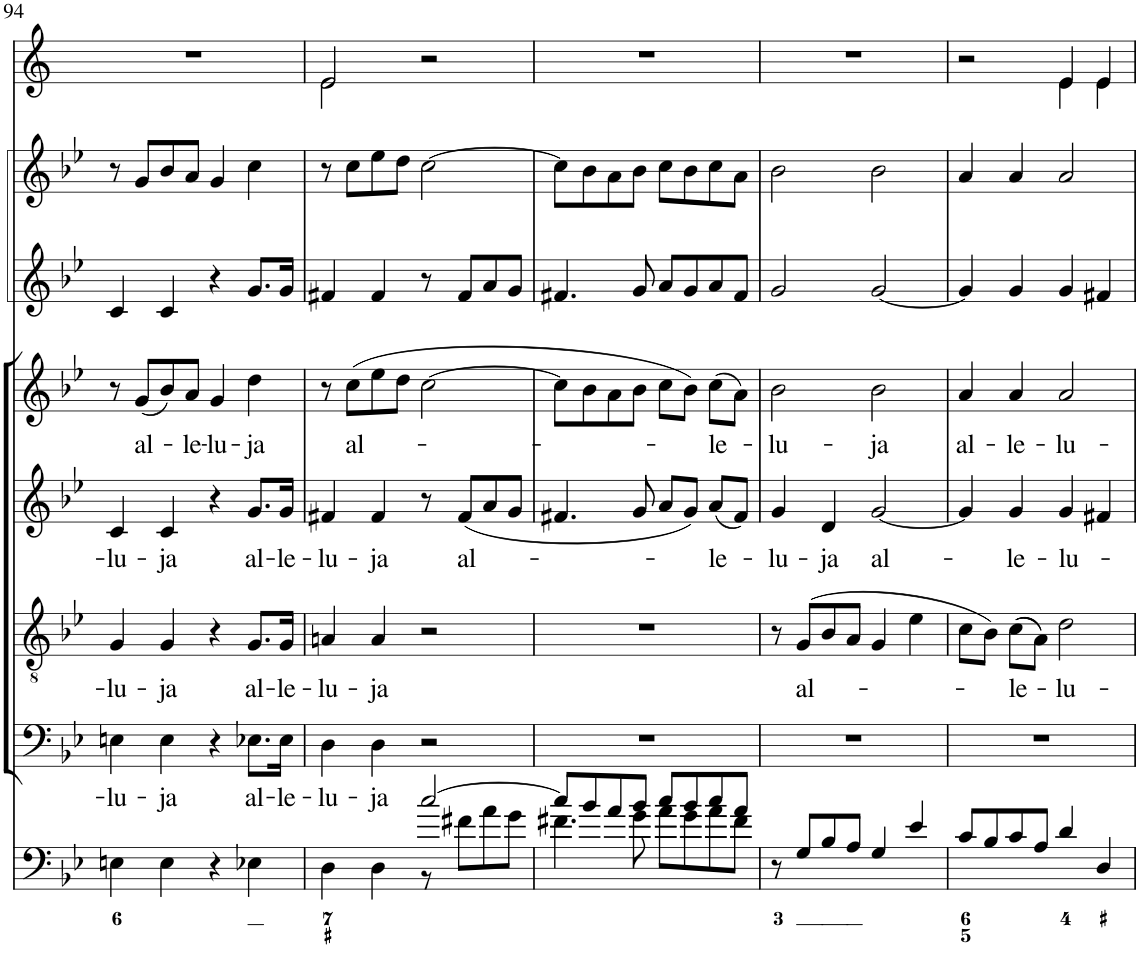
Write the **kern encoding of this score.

**kern	**kern	**text	**kern	**text	**kern	**text	**kern	**text	**kern	**kern	**kern
*part8	*part7	*part7	*part6	*part6	*part5	*part5	*part4	*part4	*part3	*part2	*part1
*staff8	*staff7	*staff7	*staff6	*staff6	*staff5	*staff5	*staff4	*staff4	*staff3	*staff2	*staff1
*I"Organ	*I"Voice	*	*I"Tenor	*	*I"Alto	*	*I"Voice	*	*I"Violino 2	*I"Violino 1	*I"Clarini in B[b]
*	*	*	*	*	*	*	*	*	*I'Vln	*I'Vln	*
!!LO:PB:g=z
*clefF4	*clefF4	*	*clefGv2	*	*clefG2	*	*clefG2	*	*clefG2	*clefG2	*clefG2
*	*	*	*	*	*	*	*	*	*	*	*Trd1c2
*k[b-e-]	*k[b-e-]	*	*k[b-e-]	*	*k[b-e-]	*	*k[b-e-]	*	*k[b-e-]	*k[b-e-]	*k[]
*M2/2	*M2/2	*	*M2/2	*	*M2/2	*	*M2/2	*	*M2/2	*M2/2	*M2/2
*met(c|)	*met(c|)	*	*met(c|)	*	*met(c|)	*	*met(c|)	*	*met(c|)	*met(c|)	*met(c|)
=94	=94	=94	=94	=94	=94	=94	=94	=94	=94	=94	=94
!	!	!LO:LY:b	!	!LO:LY:b	!	!LO:LY:b	!	!	!	!	!
4En\	4En\	-lu-	4G/	-lu-	4c/	-lu-	8r	.	4c/	8r	1r
!	!	!	!	!	!	!	!	!LO:LY:b	!	!	!
.	.	.	.	.	.	.	(8g/L	al-	.	8g/L	.
!	!	!LO:LY:b	!	!LO:LY:b	!	!LO:LY:b	!	!	!	!	!
4E\	4E\	-ja	4G/	-ja	4c/	-ja	8b-/)	.	4c/	8b-/	.
!	!	!	!	!	!	!	!	!LO:LY:b	!	!	!
.	.	.	.	.	.	.	8a/J	-le-	.	8a/J	.
!	!	!	!	!	!	!	!	!LO:LY:b	!	!	!
4r	4r	.	4r	.	4r	.	4g/	-lu-	4r	4g/	.
!	!	!LO:LY:b	!	!LO:LY:b	!	!LO:LY:b	!	!LO:LY:b	!	!	!
4E-X\	8.E-X\L	al-	8.G/L	al-	8.g/L	al-	4dd\	-ja	8.g/L	4cc\	.
!	!	!LO:LY:b	!	!LO:LY:b	!	!LO:LY:b	!	!	!	!	!
.	16E-\Jk	-le-	16G/Jk	-le-	16g/Jk	-le-	.	.	16g/Jk	.	.
=95	=95	=95	=95	=95	=95	=95	=95	=95	=95	=95	=95
*^	*	*	*	*	*	*	*	*	*	*	*
!	!	!	!LO:LY:b	!	!LO:LY:b	!	!LO:LY:b	!	!	!	!	!
*	*	*	*	*	*	*	*	*	*	*	*	*^
4D\	2ryy	4D\	-lu-	4An/	-lu-	4f#X/	-lu-	8r	.	4f#X/	8r	2e/	2e\
!	!	!	!	!	!	!	!	!	!LO:LY:b	!	!	!	!
.	.	.	.	.	.	.	.	(8cc\L	al-	.	8cc\L	.	.
!	!	!	!LO:LY:b	!	!LO:LY:b	!	!LO:LY:b	!	!	!	!	!	!
4D\	.	4D\	-ja	4A/	-ja	4f#/	-ja	8ee-\	.	4f#/	8ee-\	.	.
.	.	.	.	.	.	.	.	8dd\J	.	.	8dd\J	.	.
[2cc/	8r	2r	.	2r	.	8r	.	[2cc\	.	8r	[2cc\	2r	2ryy
!	!	!	!	!	!	!	!LO:LY:b	!	!	!	!	!	!
.	8f#X\L	.	.	.	.	(8f#/L	al-	.	.	8f#/L	.	.	.
.	8a\	.	.	.	.	8a/	.	.	.	8a/	.	.	.
.	8g\J	.	.	.	.	8g/J	.	.	.	8g/J	.	.	.
*	*	*	*	*	*	*	*	*	*	*	*	*v	*v
=96	=96	=96	=96	=96	=96	=96	=96	=96	=96	=96	=96	=96
8cc/L]	4.f#X\	1r	.	1r	.	4.f#X/	.	8cc\L]	.	4.f#X/	8cc\L]	1r
8b-/	.	.	.	.	.	.	.	8b-\	.	.	8b-\	.
8a/	.	.	.	.	.	.	.	8a\	.	.	8a\	.
8b-/J	8g\	.	.	.	.	8g/	.	8b-\J	.	8g/	8b-\J	.
8cc/L	8a\L	.	.	.	.	8a/L	.	8cc\L	.	8a/L	8cc\L	.
8b-/	8g\	.	.	.	.	8g/J)	.	8b-\J)	.	8g/	8b-\	.
!	!	!	!	!	!	!	!LO:LY:b	!	!LO:LY:b	!	!	!
8cc/	8a\	.	.	.	.	(8a/L	-le-	(8cc\L	-le-	8a/	8cc\	.
8a/J	8f#\J	.	.	.	.	8f#/J)	.	8a\J)	.	8f#/J	8a\J	.
=97	=97	=97	=97	=97	=97	=97	=97	=97	=97	=97	=97	=97
!	!	!	!	!	!	!	!LO:LY:b	!	!LO:LY:b	!	!	!
*v	*v	*	*	*	*	*	*	*	*	*	*	*
8r	1r	.	8r	.	4g/	-lu-	2b-\	-lu-	2g/	2b-\	1r
!	!	!	!	!LO:LY:b	!	!	!	!	!	!	!
8G/L	.	.	(8G/L	al-	.	.	.	.	.	.	.
!	!	!	!	!	!	!LO:LY:b	!	!	!	!	!
8B-/	.	.	8B-/	.	4d/	-ja	.	.	.	.	.
8A/J	.	.	8A/J	.	.	.	.	.	.	.	.
!	!	!	!	!	!	!LO:LY:b	!	!LO:LY:b	!	!	!
4G/	.	.	4G/	.	[2g/	al-	2b-\	-ja	[2g/	2b-\	.
4e-/	.	.	4e-\	.	.	.	.	.	.	.	.
=98	=98	=98	=98	=98	=98	=98	=98	=98	=98	=98	=98
!	!	!	!	!	!	!	!	!LO:LY:b	!	!	!
*	*	*	*	*	*	*	*	*	*	*	*^
8c/L	1r	.	8c\L	.	4g/]	.	4a/	al-	4g/]	4a/	2r	2ryy
8B-/	.	.	8B-\J)	.	.	.	.	.	.	.	.	.
!	!	!	!	!LO:LY:b	!	!LO:LY:b	!	!LO:LY:b	!	!	!	!
8c/	.	.	((8c\L	-le-	4g/	-le-	4a/	-le-	4g/	4a/	.	.
8A/J	.	.	8A\J))	.	.	.	.	.	.	.	.	.
!	!	!	!	!LO:LY:b	!	!LO:LY:b	!	!LO:LY:b	!	!	!	!
4d/	.	.	2d\	-lu-	4g/	-lu-	2a/	-lu-	4g/	2a/	4e/	4e\
4D/	.	.	.	.	4f#X/	.	.	.	4f#X/	.	4e/	4e\
*	*	*	*	*	*	*	*	*	*	*	*v	*v
=	=	=	=	=	=	=	=	=	=	=	=
*-	*-	*-	*-	*-	*-	*-	*-	*-	*-	*-	*-
